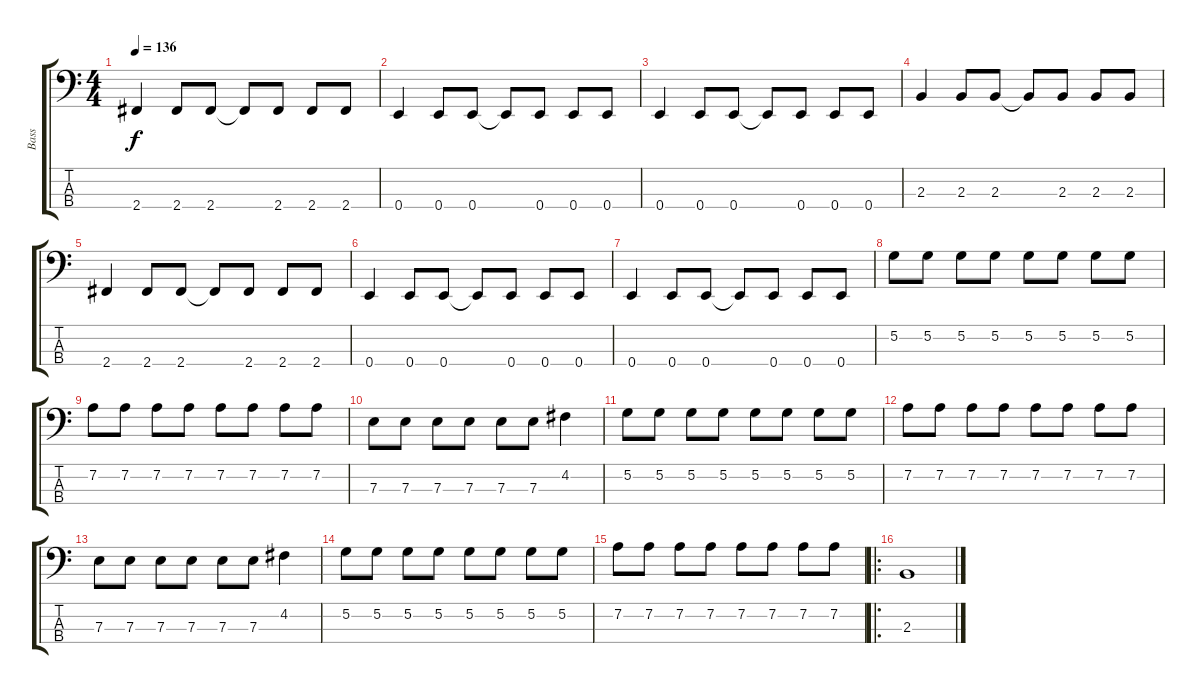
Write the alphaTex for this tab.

\track ("Bass" "Bass") {instrument electricbassfinger}
\staff {score tabs}
\tuning (G2 D2 A1 E1) {hide}
\ts (4 4)
\tempo 136
\clef f4
\ks c
2.4.4{dy f} 2.4.8 2.4.8 2.4{t}.8 2.4.8 2.4.8 2.4.8 |
0.4.4 0.4.8 0.4.8 0.4{t}.8 0.4.8 0.4.8 0.4.8 |
0.4.4 0.4.8 0.4.8 0.4{t}.8 0.4.8 0.4.8 0.4.8 |
2.3.4 2.3.8 2.3.8 2.3{t}.8 2.3.8 2.3.8 2.3.8 |
2.4.4 2.4.8 2.4.8 2.4{t}.8 2.4.8 2.4.8 2.4.8 |
0.4.4 0.4.8 0.4.8 0.4{t}.8 0.4.8 0.4.8 0.4.8 |
0.4.4 0.4.8 0.4.8 0.4{t}.8 0.4.8 0.4.8 0.4.8 |
5.2.8 5.2.8 5.2.8 5.2.8 5.2.8 5.2.8 5.2.8 5.2.8 |
7.2.8 7.2.8 7.2.8 7.2.8 7.2.8 7.2.8 7.2.8 7.2.8 |
7.3.8 7.3.8 7.3.8 7.3.8 7.3.8 7.3.8 4.2.4 |
5.2.8 5.2.8 5.2.8 5.2.8 5.2.8 5.2.8 5.2.8 5.2.8 |
7.2.8 7.2.8 7.2.8 7.2.8 7.2.8 7.2.8 7.2.8 7.2.8 |
7.3.8 7.3.8 7.3.8 7.3.8 7.3.8 7.3.8 4.2.4 |
5.2.8 5.2.8 5.2.8 5.2.8 5.2.8 5.2.8 5.2.8 5.2.8 |
7.2.8 7.2.8 7.2.8 7.2.8 7.2.8 7.2.8 7.2.8 7.2.8 |
\ro
2.3.1
